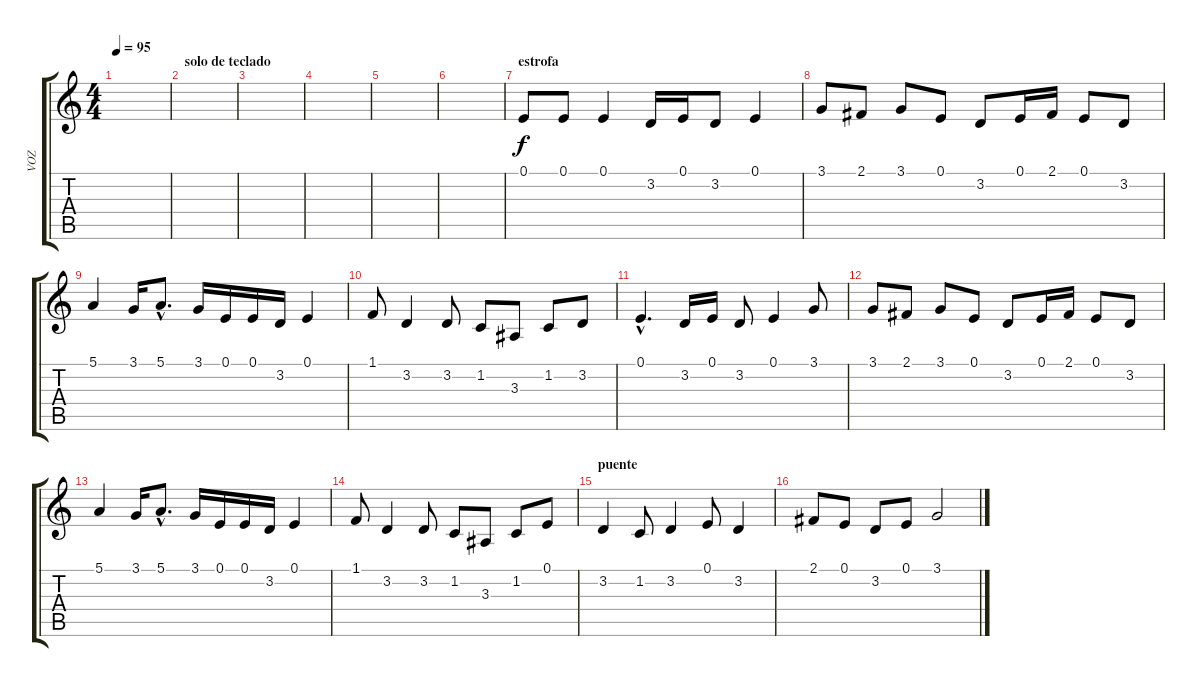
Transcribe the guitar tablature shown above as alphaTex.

\track ("VOZ" "VOZ") {instrument lead6voice}
\staff {score tabs}
\tuning (E4 B3 G3 D3 A2 E2) {hide}
\ts (4 4)
\tempo 95
\clef g2
\ks c
|
\section ("" "solo de teclado")
|
|
|
|
|
\section ("" "estrofa")
0.1.8 0.1.8 0.1.4 3.2.16 0.1.16 3.2.8 0.1.4 |
3.1.8 2.1.8 3.1.8 0.1.8 3.2.8 0.1.16 2.1.16 0.1.8 3.2.8 |
5.1.4 3.1.16 5.1{hac}.8{d} 3.1.16 0.1.16 0.1.16 3.2.16 0.1.4 |
1.1.8 3.2.4 3.2.8 1.2.8 3.3.8 1.2.8 3.2.8 |
0.1{hac}.4{d} 3.2.16 0.1.16 3.2.8 0.1.4 3.1.8 |
3.1.8 2.1.8 3.1.8 0.1.8 3.2.8 0.1.16 2.1.16 0.1.8 3.2.8 |
5.1.4 3.1.16 5.1{hac}.8{d} 3.1.16 0.1.16 0.1.16 3.2.16 0.1.4 |
1.1.8 3.2.4 3.2.8 1.2.8 3.3.8 1.2.8 0.1.8 |
\section ("" "puente")
3.2.4 1.2.8 3.2.4 0.1.8 3.2.4 |
2.1.8 0.1.8 3.2.8 0.1.8 3.1.2
